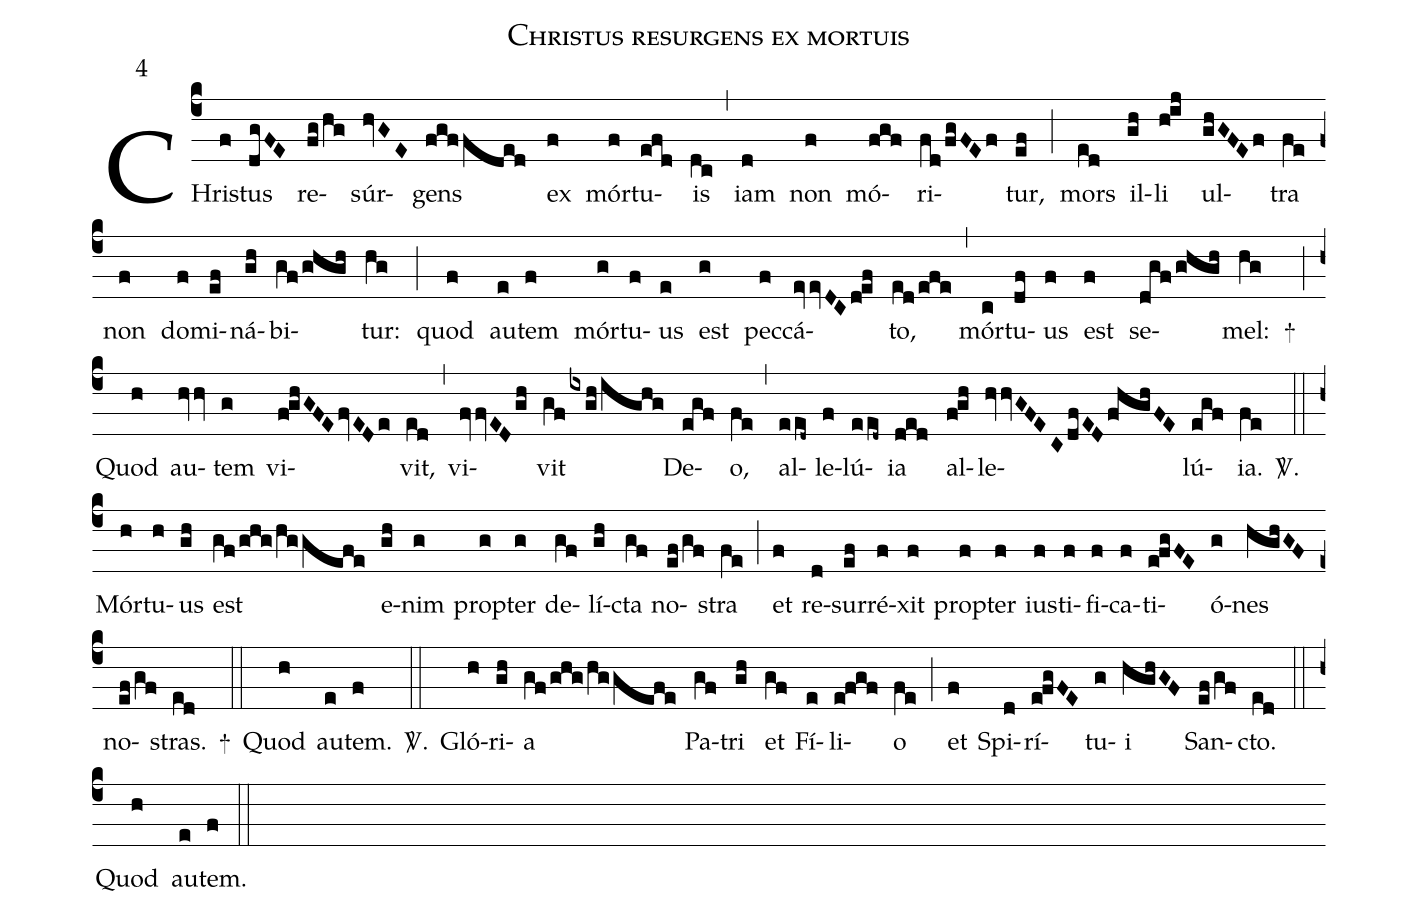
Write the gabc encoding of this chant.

name: Christus resurgens ex mortuis;
mode: 4;
%%
(c4)
CHri(f)stus(dgFE) re(fg/hg)súr(hvGE)gens(fgf/fded) ex(f) mór(f)tu(efd)is(dc) (,)
iam(d) non(f) mó(fgf)ri(fd/fgFEf)tur,(ef) (;)
mors(ed) il(gh)li(h!ij) ul(ghGFEf)tra(fe) non(f) do(f)mi(ef)ná(gh)bi(gf/ghgh)tur:(hg) (;)
quod(f) au(e)tem(f) mór(g)tu(f)us(e) est(g) pec(f)cá(evevDCd!ef)to,(ed/efe) (,)
mór(c)tu(df)us(f) est(f) se(dgf/ghgh)mel:(hg) +(;)
Quod(h) au(hvhv)tem(g) vi(f!ghGFEfvEDe)vit,(ed) (,)
vi(fvfvEDgh)vit(gf/ixgh/ighg) De(egf)o,(fe) (,)
al(eed~)le(f)lú(eed~)ia(ded) al(f!gh)le(hvhvGFECdfEDfhghFE)lú(egf)ia.(fe) <sp>V/</sp>.(::)
Mór(h)tu(h)us(gh) est(gf/ghg/hg/gefe) e(gh)nim(g) pro(g)pter(g) de(gf)lí(gh)cta(gf) no(ef/gf)stra(fe) (;)
et(f) re(d)sur(ef)ré(f)xit(f) pro(f)pter(f) ius(f)ti(f)fi(f)ca(f)ti(e!fgFE)ó(g)nes(hghGF) no(ef/gf)stras.(ed) +(::)
Quod(h) au(e)tem.(f) <sp>V/</sp>.(::)
Gló(h)ri(gh)a(gf/ghg/hg/gefe) Pa(gf)tri(gh) et(gf) Fí(e)li(e!fgf)o(fe) (;)
et(f) Spi(d)rí(e!fgFE)tu(g)i(hghGF) San(ef/gf)cto.(ed) (::)
Quod(h) au(e)tem.(f) (::)
